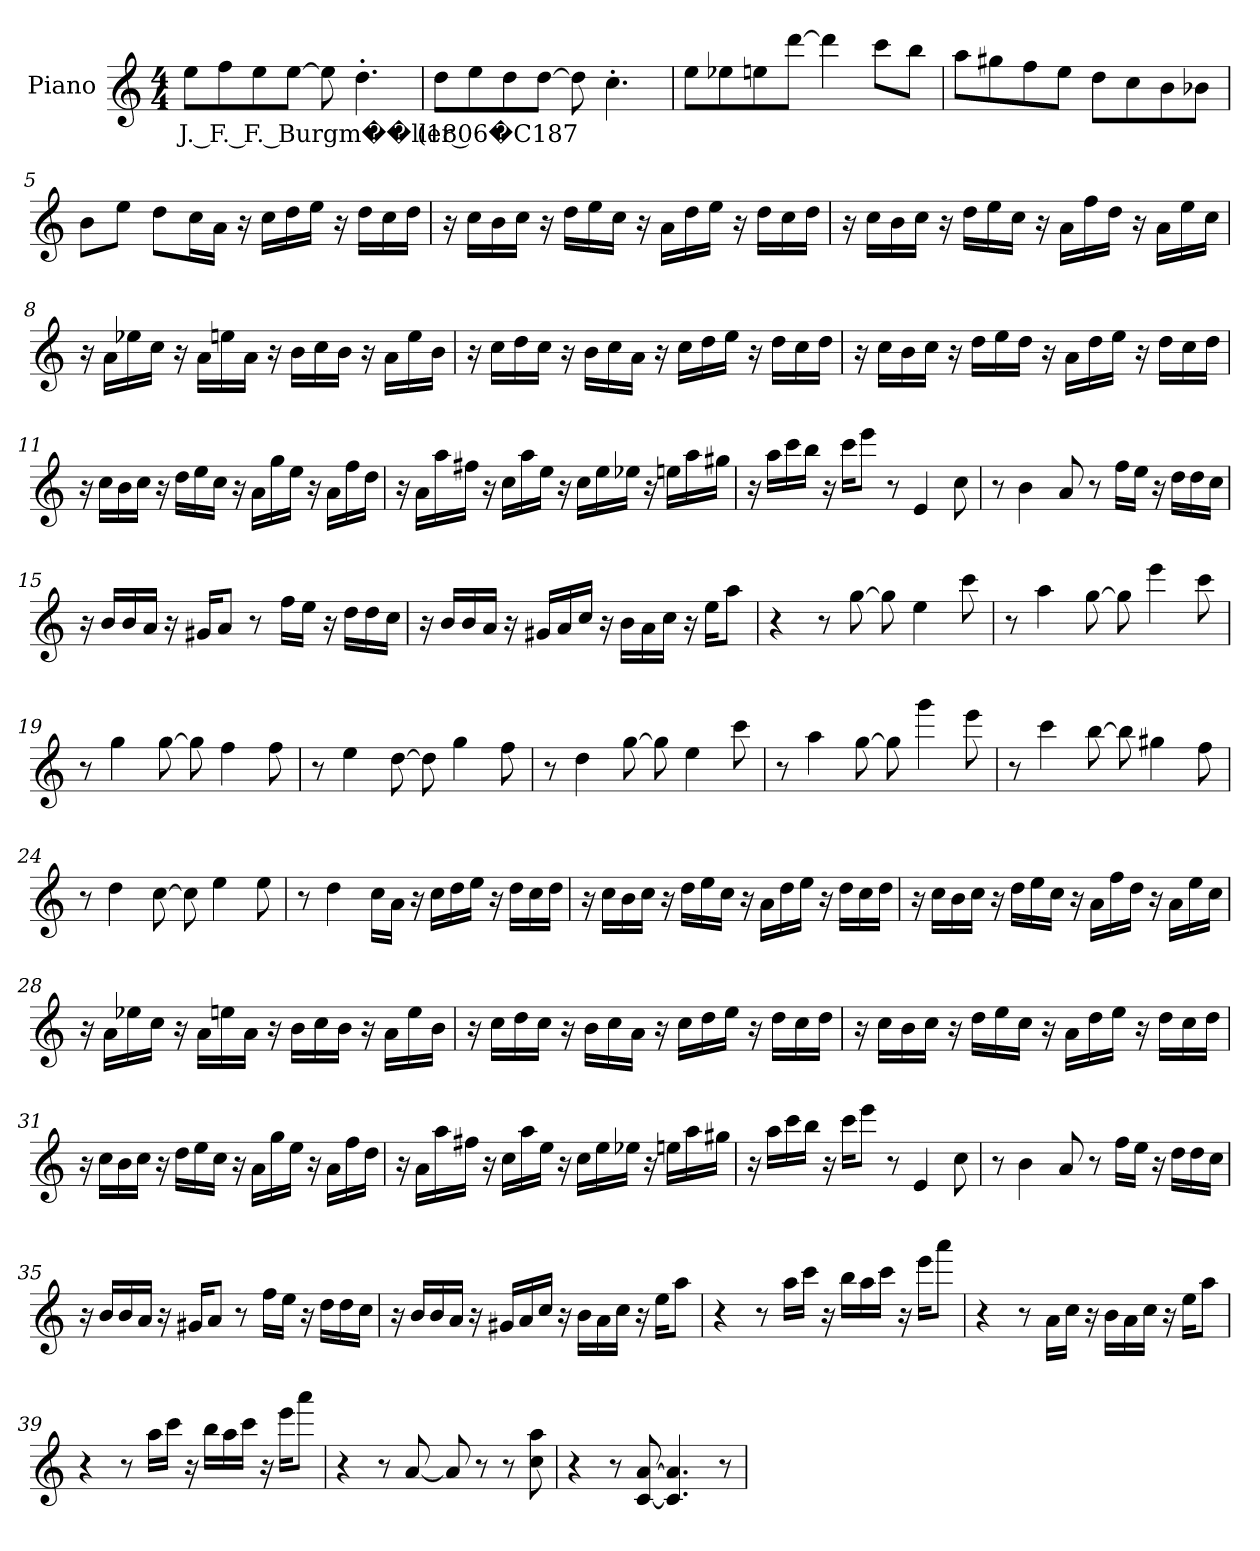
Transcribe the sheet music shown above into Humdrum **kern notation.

**kern	**text
*part1	*part1
*staff1	*staff1
*I"Piano	*
*I'Pno.	*
*clefG2	*
*k[]	*
*M4/4	*
*MM184	*
=1	=1
!	!LO:LY:b
8ee\L	J. F. F. Burgm��ller (1806�C187
8ff\	.
8ee\	.
[8ee\J	.
8ee\]	.
4.dd'\	.
=2	=2
8dd\L	.
8ee\	.
8dd\	.
[8dd\J	.
8dd\]	.
4.cc'\	.
=3	=3
8ee\L	.
8ee-X\	.
8een\	.
[8ddd\J	.
4ddd\]	.
8ccc\L	.
8bb\J	.
!!LO:LB:g=z
=4	=4
8aa\L	.
8gg#X\	.
8ff\	.
8ee\J	.
8dd\L	.
8cc\	.
8b\	.
8b-X\J	.
=5	=5
8b\L	.
8ee\J	.
8dd\L	.
16cc\L	.
16a\JJ	.
16r	.
16cc\LL	.
16dd\	.
16ee\JJ	.
16r	.
16dd\LL	.
16cc\	.
16dd\JJ	.
=6	=6
16r	.
16cc\LL	.
16b\	.
16cc\JJ	.
16r	.
16dd\LL	.
16ee\	.
16cc\JJ	.
16r	.
16a\LL	.
16dd\	.
16ee\JJ	.
16r	.
16dd\LL	.
16cc\	.
16dd\JJ	.
!!LO:LB:g=z
=7	=7
16r	.
16cc\LL	.
16b\	.
16cc\JJ	.
16r	.
16dd\LL	.
16ee\	.
16cc\JJ	.
16r	.
16a\LL	.
16ff\	.
16dd\JJ	.
16r	.
16a\LL	.
16ee\	.
16cc\JJ	.
=8	=8
16r	.
16a\LL	.
16ee-X\	.
16cc\JJ	.
16r	.
16a\LL	.
16een\	.
16a\JJ	.
16r	.
16b\LL	.
16cc\	.
16b\JJ	.
16r	.
16a\LL	.
16ee\	.
16b\JJ	.
=9	=9
16r	.
16cc\LL	.
16dd\	.
16cc\JJ	.
16r	.
16b\LL	.
16cc\	.
16a\JJ	.
16r	.
16cc\LL	.
16dd\	.
16ee\JJ	.
16r	.
16dd\LL	.
16cc\	.
16dd\JJ	.
!!LO:LB:g=z
=10	=10
16r	.
16cc\LL	.
16b\	.
16cc\JJ	.
16r	.
16dd\LL	.
16ee\	.
16dd\JJ	.
16r	.
16a\LL	.
16dd\	.
16ee\JJ	.
16r	.
16dd\LL	.
16cc\	.
16dd\JJ	.
=11	=11
16r	.
16cc\LL	.
16b\	.
16cc\JJ	.
16r	.
16dd\LL	.
16ee\	.
16cc\JJ	.
16r	.
16a\LL	.
16gg\	.
16ee\JJ	.
16r	.
16a\LL	.
16ff\	.
16dd\JJ	.
!!LO:LB:g=z
=12	=12
16r	.
16a\LL	.
16aa\	.
16ff#X\JJ	.
16r	.
16cc\LL	.
16aa\	.
16ee\JJ	.
16r	.
16cc\LL	.
16ee\	.
16ee-X\JJ	.
16r	.
16een\LL	.
16aa\	.
16gg#X\JJ	.
=13	=13
16r	.
16aa\LL	.
16ccc\	.
16bb\JJ	.
16r	.
16ccc\KL	.
8eee\J	.
8r	.
4e/	.
8cc\	.
=14	=14
8r	.
4b\	.
8a/	.
8r	.
16ff\LL	.
16ee\JJ	.
16r	.
16dd\LL	.
16dd\	.
16cc\JJ	.
!!LO:LB:g=z
=15	=15
16r	.
16b/LL	.
16b/	.
16a/JJ	.
16r	.
16g#X/KL	.
8a/J	.
8r	.
16ff\LL	.
16ee\JJ	.
16r	.
16dd\LL	.
16dd\	.
16cc\JJ	.
=16	=16
16r	.
16b/LL	.
16b/	.
16a/JJ	.
16r	.
16g#X/LL	.
16a/	.
16cc/JJ	.
16r	.
16b\LL	.
16a\	.
16cc\JJ	.
16r	.
16ee\KL	.
8aa\J	.
=17	=17
4r	.
8r	.
[8gg\	.
8gg\]	.
4ee\	.
8ccc\	.
=18	=18
8r	.
4aa\	.
[8gg\	.
8gg\]	.
4eee\	.
8ccc\	.
!!LO:LB:g=z
=19	=19
8r	.
4gg\	.
[8gg\	.
8gg\]	.
4ff\	.
8ff\	.
=20	=20
8r	.
4ee\	.
[8dd\	.
8dd\]	.
4gg\	.
8ff\	.
=21	=21
8r	.
4dd\	.
[8gg\	.
8gg\]	.
4ee\	.
8ccc\	.
=22	=22
8r	.
4aa\	.
[8gg\	.
8gg\]	.
4ggg\	.
8eee\	.
=23	=23
8r	.
4ccc\	.
[8bb\	.
8bb\]	.
4gg#X\	.
8ff\	.
=24	=24
8r	.
4dd\	.
[8cc\	.
8cc\]	.
4ee\	.
8ee\	.
!!LO:LB:g=z
=25	=25
8r	.
4dd\	.
16cc\LL	.
16a\JJ	.
16r	.
16cc\LL	.
16dd\	.
16ee\JJ	.
16r	.
16dd\LL	.
16cc\	.
16dd\JJ	.
=26	=26
16r	.
16cc\LL	.
16b\	.
16cc\JJ	.
16r	.
16dd\LL	.
16ee\	.
16cc\JJ	.
16r	.
16a\LL	.
16dd\	.
16ee\JJ	.
16r	.
16dd\LL	.
16cc\	.
16dd\JJ	.
=27	=27
16r	.
16cc\LL	.
16b\	.
16cc\JJ	.
16r	.
16dd\LL	.
16ee\	.
16cc\JJ	.
16r	.
16a\LL	.
16ff\	.
16dd\JJ	.
16r	.
16a\LL	.
16ee\	.
16cc\JJ	.
!!LO:LB:g=z
=28	=28
16r	.
16a\LL	.
16ee-X\	.
16cc\JJ	.
16r	.
16a\LL	.
16een\	.
16a\JJ	.
16r	.
16b\LL	.
16cc\	.
16b\JJ	.
16r	.
16a\LL	.
16ee\	.
16b\JJ	.
=29	=29
16r	.
16cc\LL	.
16dd\	.
16cc\JJ	.
16r	.
16b\LL	.
16cc\	.
16a\JJ	.
16r	.
16cc\LL	.
16dd\	.
16ee\JJ	.
16r	.
16dd\LL	.
16cc\	.
16dd\JJ	.
=30	=30
16r	.
16cc\LL	.
16b\	.
16cc\JJ	.
16r	.
16dd\LL	.
16ee\	.
16cc\JJ	.
16r	.
16a\LL	.
16dd\	.
16ee\JJ	.
16r	.
16dd\LL	.
16cc\	.
16dd\JJ	.
!!LO:LB:g=z
=31	=31
16r	.
16cc\LL	.
16b\	.
16cc\JJ	.
16r	.
16dd\LL	.
16ee\	.
16cc\JJ	.
16r	.
16a\LL	.
16gg\	.
16ee\JJ	.
16r	.
16a\LL	.
16ff\	.
16dd\JJ	.
=32	=32
16r	.
16a\LL	.
16aa\	.
16ff#X\JJ	.
16r	.
16cc\LL	.
16aa\	.
16ee\JJ	.
16r	.
16cc\LL	.
16ee\	.
16ee-X\JJ	.
16r	.
16een\LL	.
16aa\	.
16gg#X\JJ	.
=33	=33
16r	.
16aa\LL	.
16ccc\	.
16bb\JJ	.
16r	.
16ccc\KL	.
8eee\J	.
8r	.
4e/	.
8cc\	.
!!LO:LB:g=z
=34	=34
8r	.
4b\	.
8a/	.
8r	.
16ff\LL	.
16ee\JJ	.
16r	.
16dd\LL	.
16dd\	.
16cc\JJ	.
=35	=35
16r	.
16b/LL	.
16b/	.
16a/JJ	.
16r	.
16g#X/KL	.
8a/J	.
8r	.
16ff\LL	.
16ee\JJ	.
16r	.
16dd\LL	.
16dd\	.
16cc\JJ	.
=36	=36
16r	.
16b/LL	.
16b/	.
16a/JJ	.
16r	.
16g#X/LL	.
16a/	.
16cc/JJ	.
16r	.
16b\LL	.
16a\	.
16cc\JJ	.
16r	.
16ee\KL	.
8aa\J	.
!!LO:PB:g=z
=37	=37
4r	.
8r	.
16aa\LL	.
16ccc\JJ	.
16r	.
16bb\LL	.
16aa\	.
16ccc\JJ	.
16r	.
16eee\KL	.
8aaa\J	.
=38	=38
4r	.
8r	.
16a\LL	.
16cc\JJ	.
16r	.
16b\LL	.
16a\	.
16cc\JJ	.
16r	.
16ee\KL	.
8aa\J	.
=39	=39
4r	.
8r	.
16aa\LL	.
16ccc\JJ	.
16r	.
16bb\LL	.
16aa\	.
16ccc\JJ	.
16r	.
16eee\KL	.
8aaa\J	.
=40	=40
4r	.
8r	.
[8a/	.
8a/]	.
8r	.
8r	.
8cc\ 8aa\	.
!!LO:LB:g=z
=41	=41
4r	.
8r	.
[8c/ [8a/	.
4.c/] 4.a/]	.
8r	.
=	=
*-	*-
